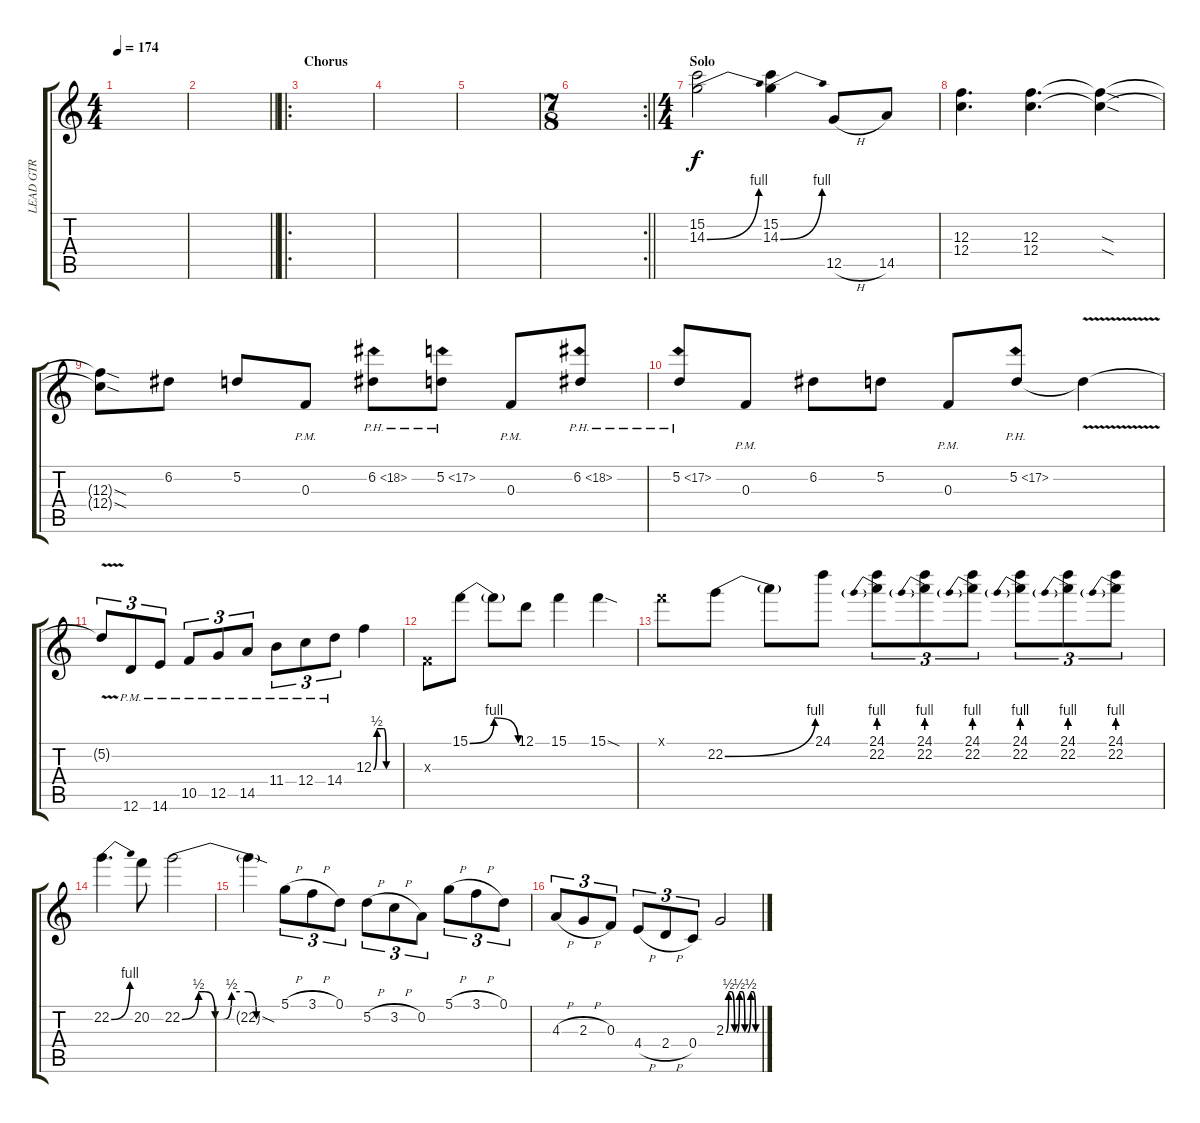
\track ("LEAD GTR" "LEAD GTR") {instrument distortionguitar}
\staff {score tabs}
\tuning (D4 A3 F3 C3 G2 D2) {hide}
\ts (4 4)
\tempo 174
\clef g2
\ks c
|
\barLineRight lightlight
|
\ro
\section ("" "Chorus")
|
|
|
\rc 2
\ts (7 8)
\barLineRight lightlight
|
\ts (4 4)
\section ("" "Solo")
(15.2 14.3{be (bend 0 0 60 4)}).2 (15.2 14.3{be (bend 0 0 60 4)}).4 12.5{h}.8 14.5.8 |
(12.3 12.4).4{d} (12.3 12.4).4{d} (12.3{sod t} 12.4{sod t}).4 |
(12.3{sod t} 12.4{sod t}).8 6.2.8 5.2.8 0.3{pm}.8 6.2{ph 12}.8 5.2{ph 12}.8 0.3{pm}.8 6.2{ph 12}.8 |
5.2{ph 12}.8 0.3{pm}.8 6.2.8 5.2.8 0.3{pm}.8 5.2{ph 12}.8 5.2{v t}.4 |
5.2{t}.8{tu (3 2)} 12.6{pm}.8{tu (3 2)} 14.6{pm}.8{tu (3 2)} 10.5{pm}.8{tu (3 2)} 12.5{pm}.8{tu (3 2)} 14.5{pm}.8{tu (3 2)} 11.4{pm}.8{tu (3 2)} 12.4{pm}.8{tu (3 2)} 14.4{pm}.8{tu (3 2)} 12.3{be (custom 0 0 8 2 24 2 30 0 60 0)}.4 |
0.3{x}.8 15.1{be (bendrelease 0 0 20 4 30 4 60 0)}.8 15.1{t}.8 12.1.8 15.1.4 15.1{sod}.4 |
15.1{x}.8 22.2{be (bend 0 0 60 4)}.8 22.2{t}.8 24.1.8 (24.1 22.2{be (prebend 0 4 60 4)}).8{tu (3 2)} (24.1 22.2{be (prebend 0 4 60 4)}).8{tu (3 2)} (24.1 22.2{be (prebend 0 4 60 4)}).8{tu (3 2)} (24.1 22.2{be (prebend 0 4 60 4)}).8{tu (3 2)} (24.1 22.2{be (prebend 0 4 60 4)}).8{tu (3 2)} (24.1 22.2{be (prebend 0 4 60 4)}).8{tu (3 2)} |
22.2{be (bend 0 0 60 4)}.4{d} 20.2.8 22.2{be (custom 0 0 10 2 14 2 20 0 25 0 30 2 35 2 40 2 45 0 50 0 60 0)}.2 |
22.2{sod t}.4 5.1{h}.8{tu (3 2)} 3.1{h}.8{tu (3 2)} 0.1.8{tu (3 2)} 5.2{h}.8{tu (3 2)} 3.2{h}.8{tu (3 2)} 0.2.8{tu (3 2)} 5.1{h}.8{tu (3 2)} 3.1{h}.8{tu (3 2)} 0.1.8{tu (3 2)} |
4.3{h}.8{tu (3 2)} 2.3{h}.8{tu (3 2)} 0.3.8{tu (3 2)} 4.4{h}.8{tu (3 2)} 2.4{h}.8{tu (3 2)} 0.4.8{tu (3 2)} 2.3{be (custom 0 0 5 2 10 2 16 0 20 0 25 2 30 2 35 0 40 0 46 2 50 2 55 0 60 0)}.2
